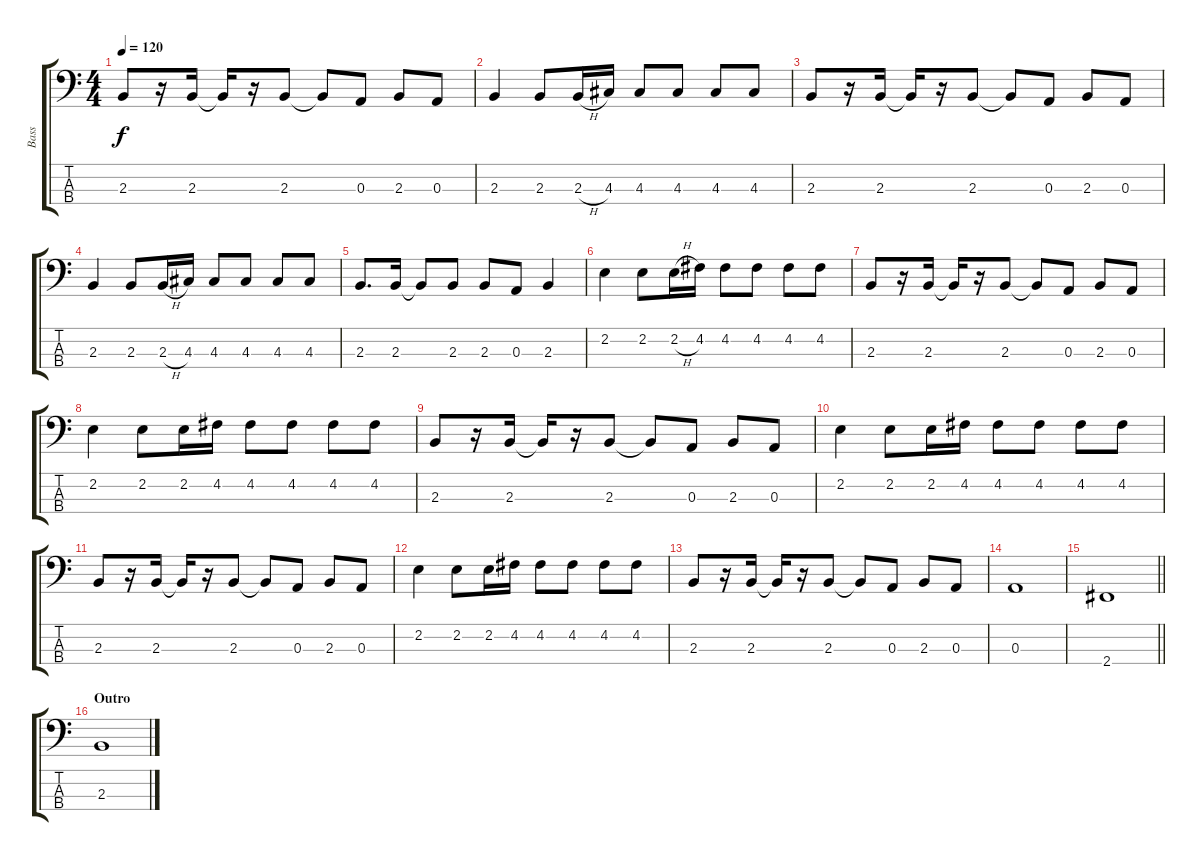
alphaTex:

\track ("Bass" "Bass") {instrument electricbassfinger}
\staff {score tabs}
\tuning (G2 D2 A1 E1) {hide}
\ts (4 4)
\tempo 120
\clef f4
\ks c
2.3.8{dy f} r.16 2.3.16 2.3{t}.16 r.16 2.3.8 2.3{t}.8 0.3.8 2.3.8 0.3.8 |
2.3.4 2.3.8 2.3{h}.16 4.3.16 4.3.8 4.3.8 4.3.8 4.3.8 |
2.3.8 r.16 2.3.16 2.3{t}.16 r.16 2.3.8 2.3{t}.8 0.3.8 2.3.8 0.3.8 |
2.3.4 2.3.8 2.3{h}.16 4.3.16 4.3.8 4.3.8 4.3.8 4.3.8 |
2.3.8{d} 2.3.16 2.3{t}.8 2.3.8 2.3.8 0.3.8 2.3.4 |
2.2.4 2.2.8 2.2{h}.16 4.2.16 4.2.8 4.2.8 4.2.8 4.2.8 |
2.3.8 r.16 2.3.16 2.3{t}.16 r.16 2.3.8 2.3{t}.8 0.3.8 2.3.8 0.3.8 |
2.2.4 2.2.8 2.2.16 4.2.16 4.2.8 4.2.8 4.2.8 4.2.8 |
2.3.8 r.16 2.3.16 2.3{t}.16 r.16 2.3.8 2.3{t}.8 0.3.8 2.3.8 0.3.8 |
2.2.4 2.2.8 2.2.16 4.2.16 4.2.8 4.2.8 4.2.8 4.2.8 |
2.3.8 r.16 2.3.16 2.3{t}.16 r.16 2.3.8 2.3{t}.8 0.3.8 2.3.8 0.3.8 |
2.2.4 2.2.8 2.2.16 4.2.16 4.2.8 4.2.8 4.2.8 4.2.8 |
2.3.8 r.16 2.3.16 2.3{t}.16 r.16 2.3.8 2.3{t}.8 0.3.8 2.3.8 0.3.8 |
0.3.1 |
\barLineRight lightlight
2.4.1 |
\section ("" "Outro")
2.3.1
